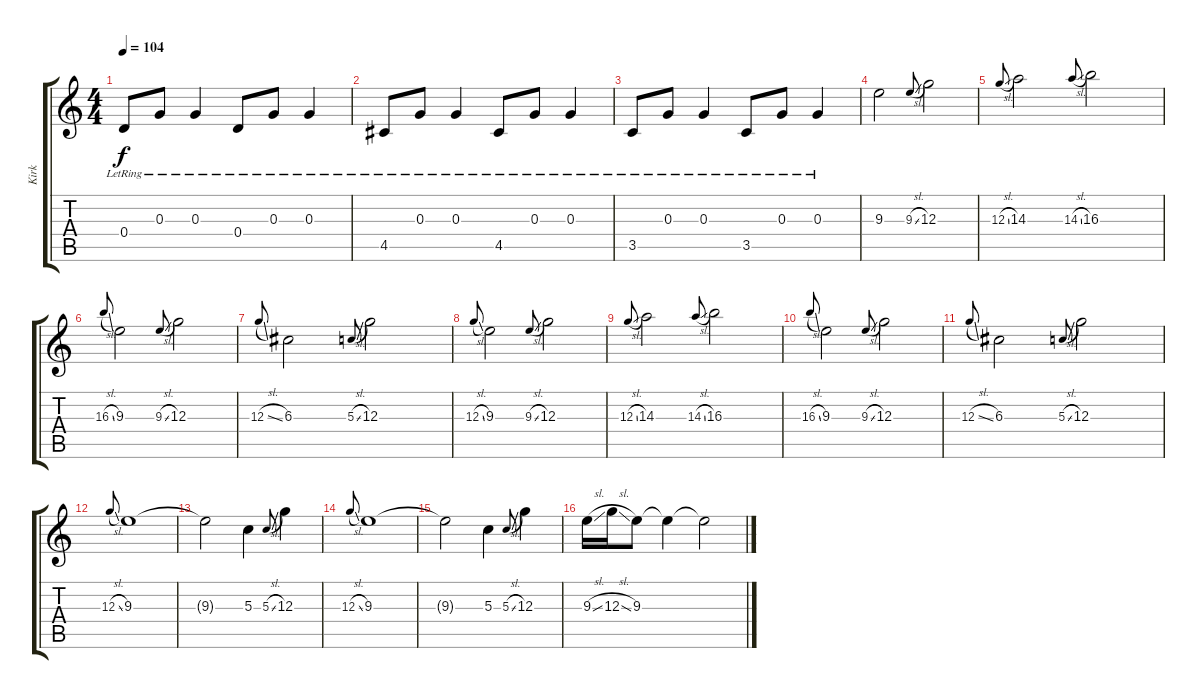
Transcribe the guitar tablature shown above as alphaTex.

\track ("Kirk" "Kirk") {instrument distortionguitar}
\staff {score tabs}
\tuning (E4 B3 G3 D3 A2 E2) {hide}
\ts (4 4)
\tempo 104
\clef g2
\ks c
0.4{lr}.8{dy f} 0.3{lr}.8 0.3{lr}.4 0.4{lr}.8 0.3{lr}.8 0.3{lr}.4 |
4.5{lr}.8 0.3{lr}.8 0.3{lr}.4 4.5{lr}.8 0.3{lr}.8 0.3{lr}.4 |
3.5{lr}.8 0.3{lr}.8 0.3{lr}.4 3.5{lr}.8 0.3{lr}.8 0.3{lr}.4 |
9.3.2{volume 10 instrument overdrivenguitar} 9.3{sl}.8{gr onbeat} 12.3.2 |
12.3{sl}.8{gr onbeat} 14.3.2 14.3{sl}.8{gr onbeat} 16.3.2 |
16.3{sl}.8{gr onbeat} 9.3.2 9.3{sl}.8{gr onbeat} 12.3.2 |
12.3{sl}.8{gr onbeat} 6.3.2 5.3{sl}.8{gr onbeat} 12.3.2 |
12.3{sl}.8{gr onbeat} 9.3.2 9.3{sl}.8{gr onbeat} 12.3.2 |
12.3{sl}.8{gr onbeat} 14.3.2 14.3{sl}.8{gr onbeat} 16.3.2 |
16.3{sl}.8{gr onbeat} 9.3.2 9.3{sl}.8{gr onbeat} 12.3.2 |
12.3{sl}.8{gr onbeat} 6.3.2 5.3{sl}.8{gr onbeat} 12.3.2 |
12.3{sl}.8{gr onbeat} 9.3.1 |
9.3{t}.2 5.3.4 5.3{sl}.8{gr onbeat} 12.3.4 |
12.3{sl}.8{gr onbeat} 9.3.1 |
9.3{t}.2 5.3.4 5.3{sl}.8{gr onbeat} 12.3.4 |
9.3{sl}.16 12.3{sl}.16 9.3.8 9.3{t}.4 9.3{t}.2
